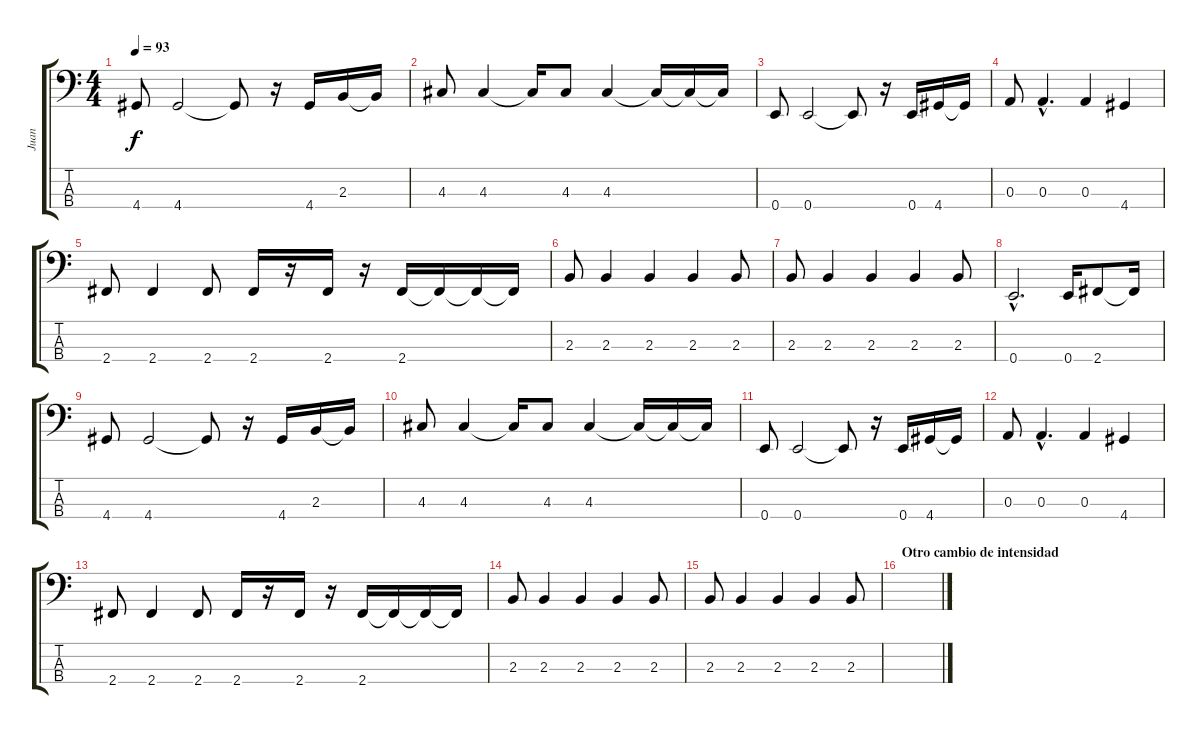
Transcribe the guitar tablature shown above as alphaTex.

\track ("Juan" "Juan") {instrument electricbasspick}
\staff {score tabs}
\tuning (G2 D2 A1 E1) {hide}
\ts (4 4)
\tempo 93
\clef f4
\ks c
4.4.8{dy f} 4.4.2 4.4{t}.8 r.16 4.4.16 2.3.16 2.3{t}.16 |
4.3.8 4.3.4 4.3{t}.16 4.3.8 4.3.4 4.3{t}.16 4.3{t}.16 4.3{t}.16 |
0.4.8 0.4.2 0.4{t}.8 r.16 0.4.16 4.4.16 4.4{t}.16 |
0.3.8 0.3{hac}.4{d} 0.3.4 4.4.4 |
2.4.8 2.4.4 2.4.8 2.4.16 r.16 2.4.16 r.16 2.4.16 2.4{t}.16 2.4{t}.16 2.4{t}.16 |
2.3.8 2.3.4 2.3.4 2.3.4 2.3.8 |
2.3.8 2.3.4 2.3.4 2.3.4 2.3.8 |
0.4{hac}.2{d} 0.4.16 2.4.8 2.4{t}.16 |
4.4.8 4.4.2 4.4{t}.8 r.16 4.4.16 2.3.16 2.3{t}.16 |
4.3.8 4.3.4 4.3{t}.16 4.3.8 4.3.4 4.3{t}.16 4.3{t}.16 4.3{t}.16 |
0.4.8 0.4.2 0.4{t}.8 r.16 0.4.16 4.4.16 4.4{t}.16 |
0.3.8 0.3{hac}.4{d} 0.3.4 4.4.4 |
2.4.8 2.4.4 2.4.8 2.4.16 r.16 2.4.16 r.16 2.4.16 2.4{t}.16 2.4{t}.16 2.4{t}.16 |
2.3.8 2.3.4 2.3.4 2.3.4 2.3.8 |
2.3.8 2.3.4 2.3.4 2.3.4 2.3.8 |
\section ("" "Otro cambio de intensidad")
